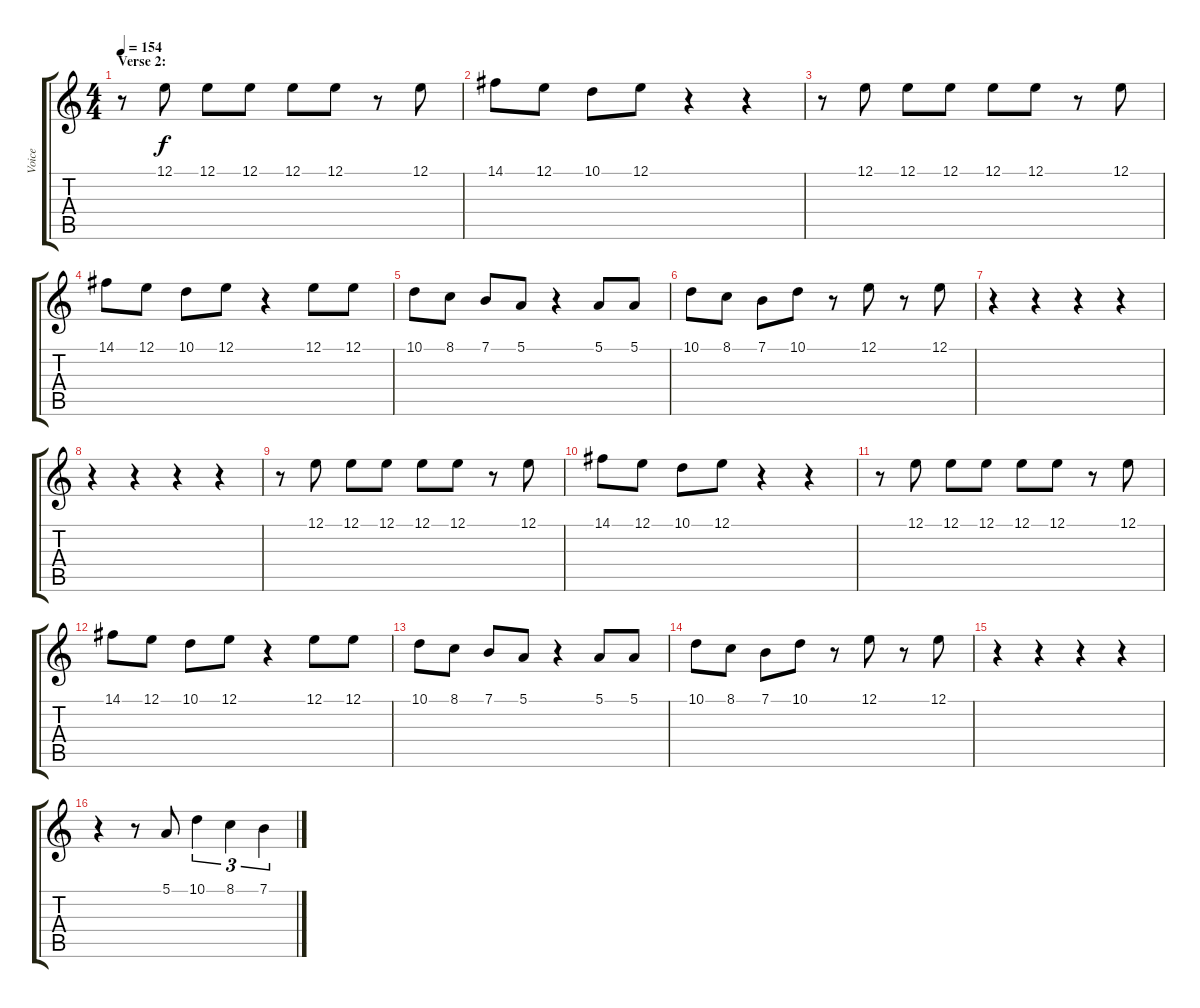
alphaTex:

\track ("Voice" "Voice") {instrument oboe}
\staff {score tabs}
\tuning (E4 B3 G3 D3 A2 E2) {hide}
\ts (4 4)
\section ("" "Verse 2:")
\tempo 154
\clef g2
\ks c
r.8{dy f} 12.1.8 12.1.8 12.1.8 12.1.8 12.1.8 r.8 12.1.8 |
14.1.8 12.1.8 10.1.8 12.1.8 r.4 r.4 |
r.8 12.1.8 12.1.8 12.1.8 12.1.8 12.1.8 r.8 12.1.8 |
14.1.8 12.1.8 10.1.8 12.1.8 r.4 12.1.8 12.1.8 |
10.1.8 8.1.8 7.1.8 5.1.8 r.4 5.1.8 5.1.8 |
10.1.8 8.1.8 7.1.8 10.1.8 r.8 12.1.8 r.8 12.1.8 |
r.4 r.4 r.4 r.4 |
r.4 r.4 r.4 r.4 |
r.8 12.1.8 12.1.8 12.1.8 12.1.8 12.1.8 r.8 12.1.8 |
14.1.8 12.1.8 10.1.8 12.1.8 r.4 r.4 |
r.8 12.1.8 12.1.8 12.1.8 12.1.8 12.1.8 r.8 12.1.8 |
14.1.8 12.1.8 10.1.8 12.1.8 r.4 12.1.8 12.1.8 |
10.1.8 8.1.8 7.1.8 5.1.8 r.4 5.1.8 5.1.8 |
10.1.8 8.1.8 7.1.8 10.1.8 r.8 12.1.8 r.8 12.1.8 |
r.4 r.4 r.4 r.4 |
r.4 r.8 5.1.8 10.1.4{tu (3 2)} 8.1.4{tu (3 2)} 7.1.4{tu (3 2)}
